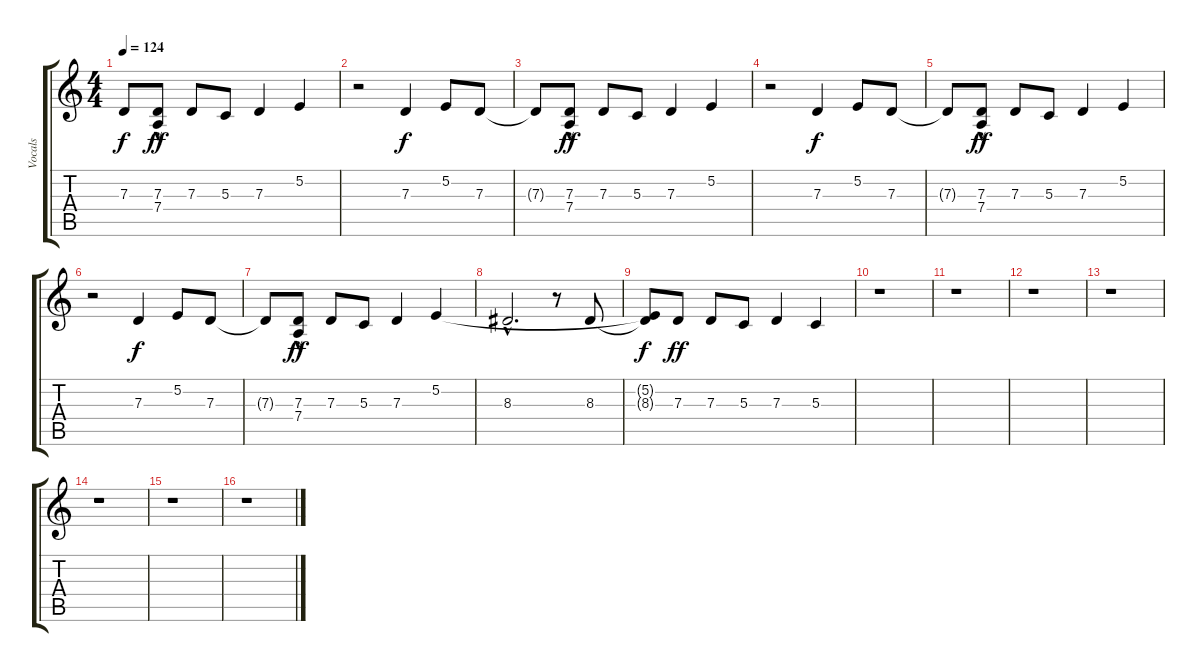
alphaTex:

\track ("Vocals" "Vocals") {instrument oboe}
\staff {score tabs}
\tuning (E4 B3 G3 D3 A2 E2) {hide}
\ts (4 4)
\tempo 124
\clef g2
\ks c
7.3{t}.8{dy f} (7.3 7.4{hac}).8{dy ff} 7.3.8 5.3.8 7.3.4 5.2.4 |
r.2 7.3.4{dy f} 5.2.8 7.3.8 |
7.3{t}.8 (7.3 7.4{hac}).8{dy ff} 7.3.8 5.3.8 7.3.4 5.2.4 |
r.2 7.3.4{dy f} 5.2.8 7.3.8 |
7.3{t}.8 (7.3 7.4{hac}).8{dy ff} 7.3.8 5.3.8 7.3.4 5.2.4 |
r.2 7.3.4{dy f} 5.2.8 7.3.8 |
7.3{t}.8 (7.3 7.4{hac}).8{dy ff} 7.3.8 5.3.8 7.3.4 5.2.4 |
8.3{hac}.2{d} r.8 8.3.8 |
(5.2{t} 8.3{t}).8{dy f} 7.3.8{dy ff} 7.3.8 5.3.8 7.3.4 5.3.4 |
r.1 |
r.1 |
r.1 |
r.1 |
r.1 |
r.1 |
r.1
